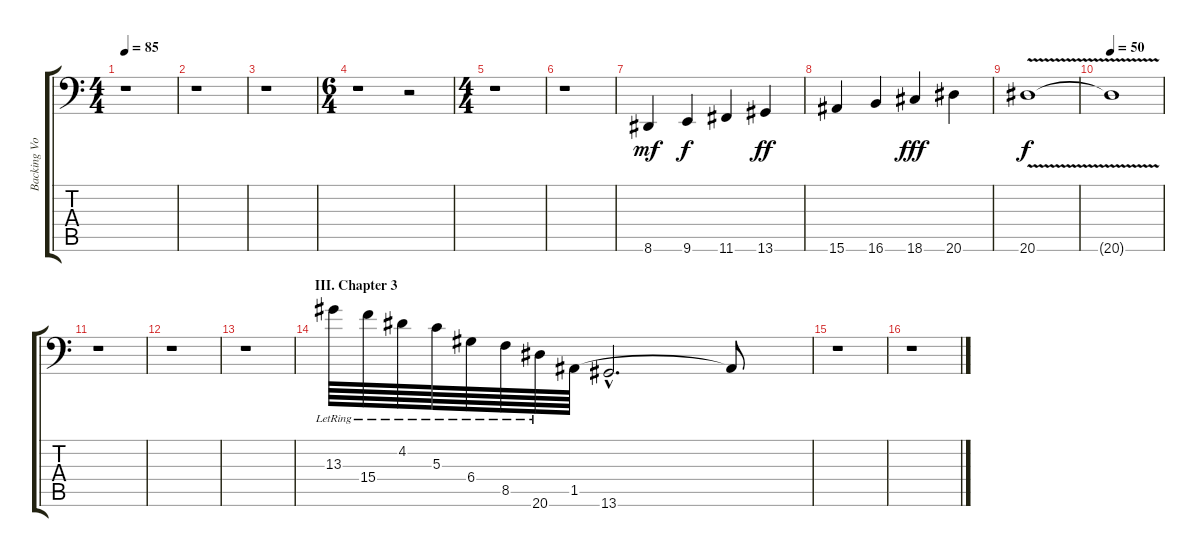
\track ("Backing Vocals 1/Misc." "Backing Vo") {instrument lead6voice}
\staff {score tabs}
\tuning (E4 B3 G3 D3 A2 G1) {hide}
\ts (4 4)
\tempo 85
\clef f4
\ks c
r.1{dy f} |
r.1 |
r.1 |
\ts (6 4)
r.1 r.2 |
\ts (4 4)
r.1 |
r.1 |
8.6.4{dy mf volume 16 instrument cello} 9.6.4{dy f} 11.6.4 13.6.4{dy ff} |
15.6.4 16.6.4 18.6.4{dy fff} 20.6.4 |
20.6{v}.1{dy f volume 0} |
\tempo 50
20.6{t}.1 |
r.1 |
r.1 |
r.1 |
\section ("" "III. Chapter 3")
13.3{lr}.64{instrument orchestralharp} 15.4{lr}.64 4.2{lr}.64 5.3{lr}.64 6.4{lr}.64 8.5{lr}.64 20.6{lr}.64 1.5.64 13.6{hac}.2{d volume 0} 1.5{t}.8 |
r.1 |
r.1
